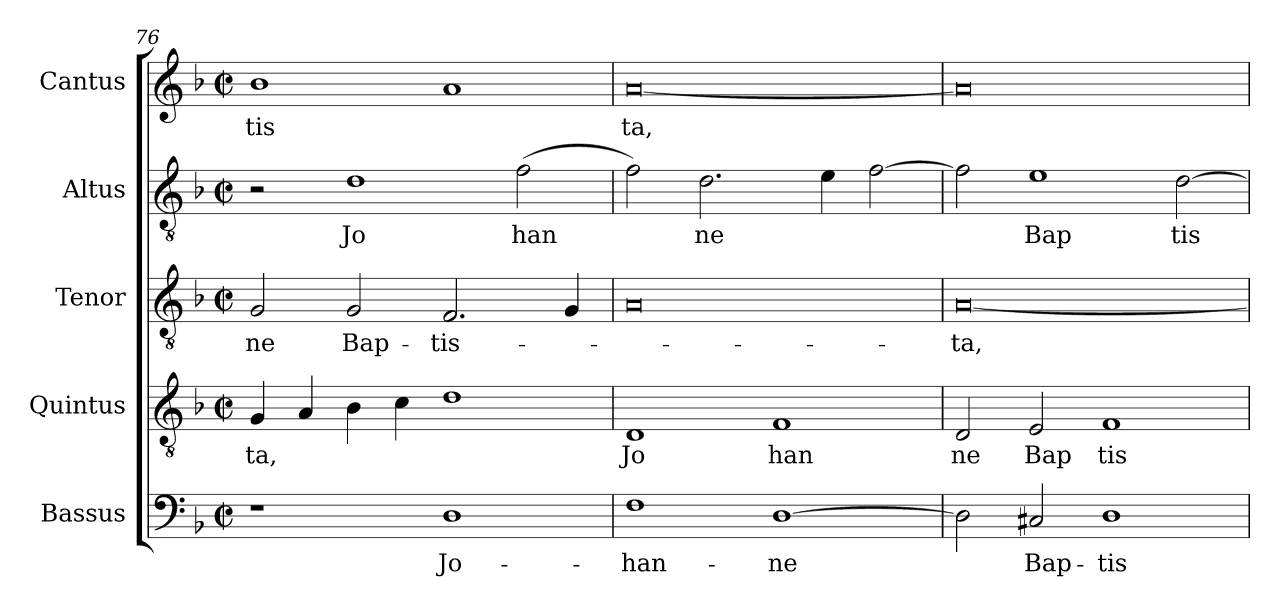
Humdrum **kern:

**kern	**text	**kern	**text	**kern	**text	**kern	**text	**kern	**text
*part5	*part5	*part4	*part4	*part3	*part3	*part2	*part2	*part1	*part1
*staff5	*staff5	*staff4	*staff4	*staff3	*staff3	*staff2	*staff2	*staff1	*staff1
*I"Bassus	*	*I"Quintus	*	*I"Tenor	*	*I"Altus	*	*I"Cantus	*
*clefF4	*	*clefGv2	*	*clefGv2	*	*clefGv2	*	*clefG2	*
*k[b-]	*	*k[b-]	*	*k[b-]	*	*k[b-]	*	*k[b-]	*
*F:	*	*F:	*	*F:	*	*F:	*	*F:	*
*M2/2	*	*M2/2	*	*M2/2	*	*M2/2	*	*M2/2	*
*met(c|)	*	*met(c|)	*	*met(c|)	*	*met(c|)	*	*met(c|)	*
=76	=76	=76	=76	=76	=76	=76	=76	=76	=76
!	!	!	!LO:LY:b	!	!LO:LY:b:cj	!	!	!	!LO:LY:b:cj
1r	.	4G/	ta,	2G/	-ne	2r	.	1b-	tis
.	.	4A/	.	.	.	.	.	.	.
!	!	!	!	!	!LO:LY:b:cj	!	!LO:LY:b:cj	!	!
.	.	4B-\	.	2G/	Bap-	1d	Jo	.	.
.	.	4c\	.	.	.	.	.	.	.
!	!LO:LY:b:cj	!	!	!	!LO:LY:b:cj	!	!	!	!
1D	Jo-	1d	.	2.F/	-tis-	.	.	1a	.
!	!	!	!	!	!	!	!LO:LY:b	!	!
.	.	.	.	.	.	(>2f\	han	.	.
.	.	.	.	4G/	.	.	.	.	.
=77	=77	=77	=77	=77	=77	=77	=77	=77	=77
!	!LO:LY:b:cj	!	!LO:LY:b:cj	!	!	!	!	!	!LO:LY:b:cj
1F	-han-	1D	Jo	0A	.	2f\)	.	[<0a	ta,
!	!	!	!	!	!	!	!LO:LY:b:cj	!	!
.	.	.	.	.	.	2.d\	ne	.	.
!	!LO:LY:b:cj	!	!LO:LY:b:cj	!	!	!	!	!	!
[>1D	-ne	1F	han	.	.	.	.	.	.
.	.	.	.	.	.	4e\	.	.	.
.	.	.	.	.	.	[>2f\	.	.	.
=78	=78	=78	=78	=78	=78	=78	=78	=78	=78
!	!	!	!LO:LY:b:cj	!	!LO:LY:b:cj	!	!	!	!
2D\]	.	2D/	ne	[>0A	-ta,	2f\]	.	0a]	.
!	!LO:LY:b:cj	!	!LO:LY:b:cj	!	!	!	!LO:LY:b:cj	!	!
2C#X/	Bap-	2E/	Bap	.	.	1e	Bap	.	.
!	!LO:LY:b:cj	!	!LO:LY:b:cj	!	!	!	!	!	!
1D	-tis-	1F	tis	.	.	.	.	.	.
!	!	!	!	!	!	!	!LO:LY:b:cj	!	!
.	.	.	.	.	.	[>2d\	tis	.	.
=	=	=	=	=	=	=	=	=	=
*-	*-	*-	*-	*-	*-	*-	*-	*-	*-
